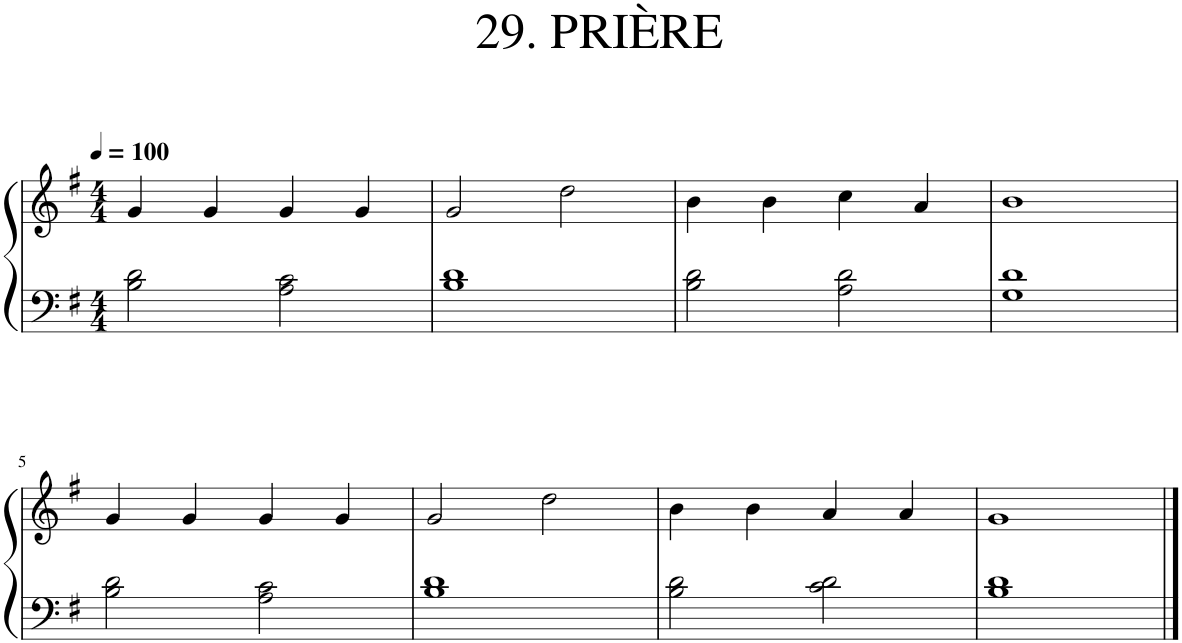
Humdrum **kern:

**kern	**kern
*part1	*part1
*staff2	*staff1
*I"Piano	*
*I'Pno.	*
*clefF4	*clefG2
*k[f#]	*k[f#]
*M4/4	*M4/4
*MM100	*MM100
=1	=1
2B\ 2d\	4g/
.	4g/
2A\ 2c\	4g/
.	4g/
=2	=2
1B 1d	2g/
.	2dd\
=3	=3
2B\ 2d\	4b\
.	4b\
2A\ 2d\	4cc\
.	4a/
=4	=4
1G 1d	1b
!!LO:LB:g=z
=5	=5
2B\ 2d\	4g/
.	4g/
2A\ 2c\	4g/
.	4g/
=6	=6
1B 1d	2g/
.	2dd\
=7	=7
2B\ 2d\	4b\
.	4b\
2c\ 2d\	4a/
.	4a/
=8	=8
1B 1d	1g
==	==
*-	*-
